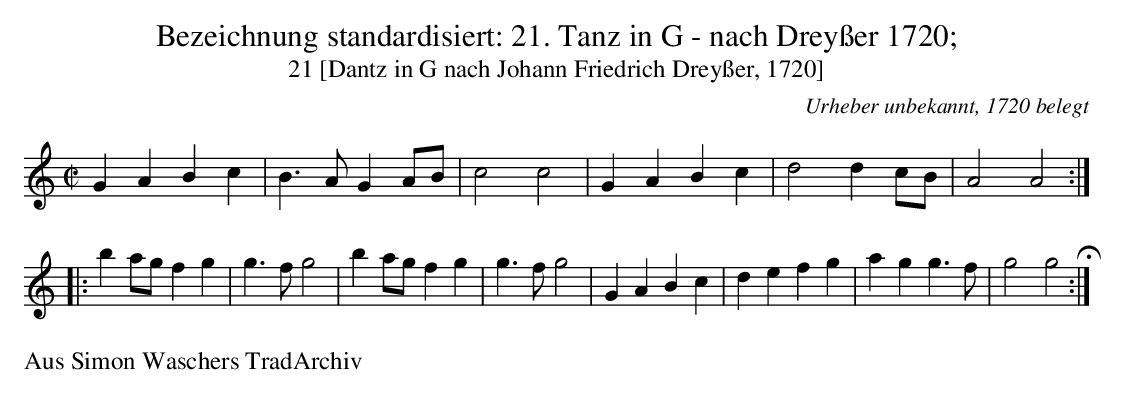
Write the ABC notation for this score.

X:1
T:Bezeichnung standardisiert: 21. Tanz in G - nach Drey\sser 1720;
T:21 [Dantz in G nach Johann Friedrich Drey\sser, 1720]
C:Urheber unbekannt, 1720 belegt
M:C|
L:1/8
K:G mixolydisch
G2A2B2c2 | B2>A2G2AB | c4c4 |\
G2A2B2c2 | d4d2cB | A4A4 ::
b2agf2g2 | g2>f2g4 |\
b2agf2g2 | g2>f2g4 |\
G2A2B2c2 | d2e2f2g2 | a2g2g2>f2 | g4g4 H:|
